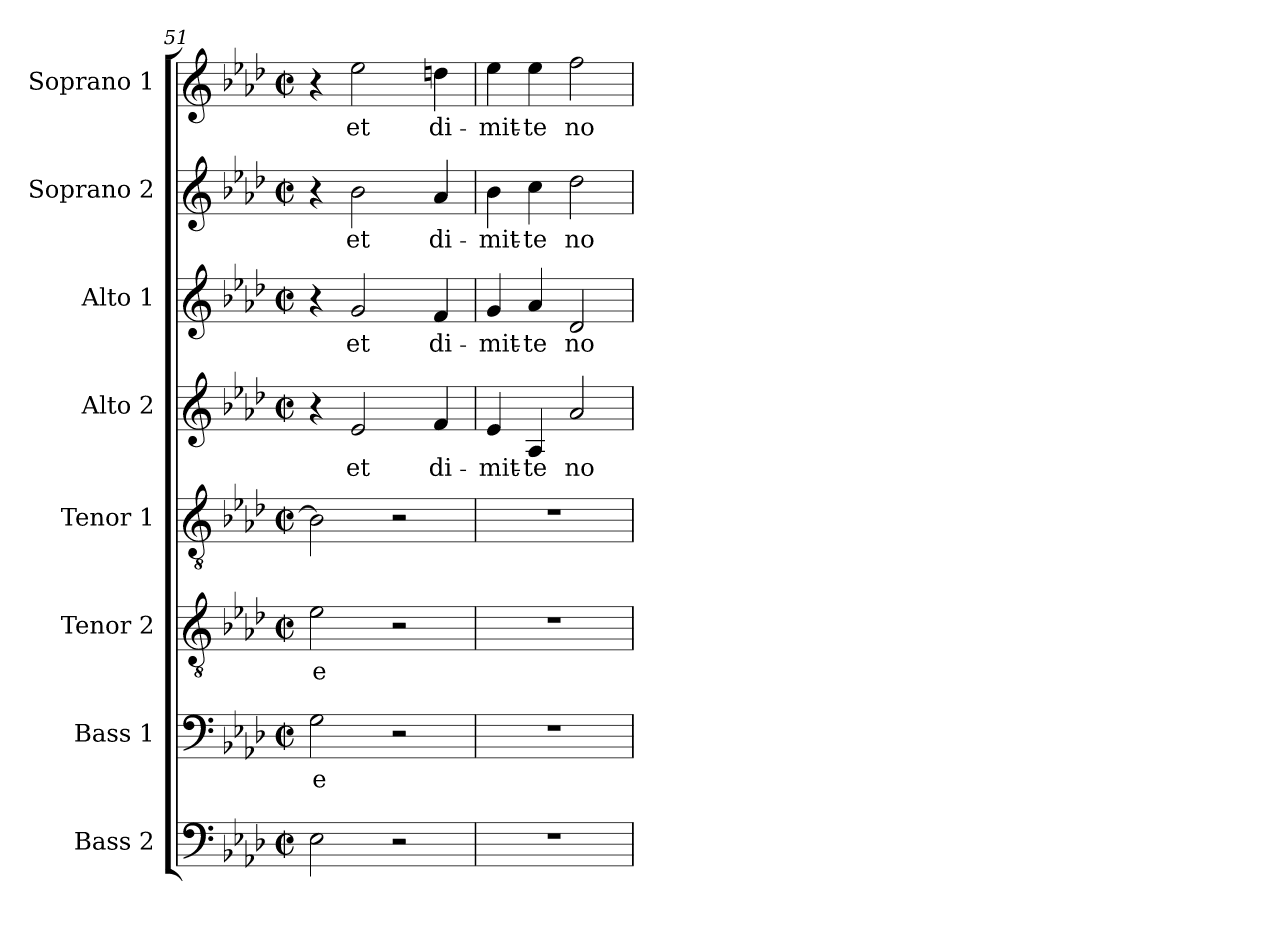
**kern	**kern	**text	**kern	**text	**kern	**kern	**text	**kern	**text	**kern	**text	**kern	**text
*part8	*part7	*part7	*part6	*part6	*part5	*part4	*part4	*part3	*part3	*part2	*part2	*part1	*part1
*staff8	*staff7	*staff7	*staff6	*staff6	*staff5	*staff4	*staff4	*staff3	*staff3	*staff2	*staff2	*staff1	*staff1
*I"Bass 2	*I"Bass 1	*	*I"Tenor 2	*	*I"Tenor 1	*I"Alto 2	*	*I"Alto 1	*	*I"Soprano 2	*	*I"Soprano 1	*
*I'B.2	*I'B.1	*	*I'T.2	*	*I'T.1	*I'A.2	*	*I'A.1	*	*I'S.2	*	*I'S.1	*
!!LO:PB:g=z
*clefF4	*clefF4	*	*clefGv2	*	*clefGv2	*clefG2	*	*clefG2	*	*clefG2	*	*clefG2	*
*	*	*	*ITrd7c12	*	*ITrd7c12	*	*	*	*	*	*	*	*
*k[b-e-a-d-]	*k[b-e-a-d-]	*	*k[b-e-a-d-]	*	*k[b-e-a-d-]	*k[b-e-a-d-]	*	*k[b-e-a-d-]	*	*k[b-e-a-d-]	*	*k[b-e-a-d-]	*
*A-:	*A-:	*	*A-:	*	*A-:	*A-:	*	*A-:	*	*A-:	*	*A-:	*
*M2/2	*M2/2	*	*M2/2	*	*M2/2	*M2/2	*	*M2/2	*	*M2/2	*	*M2/2	*
*met(c|)	*met(c|)	*	*met(c|)	*	*met(c|)	*met(c|)	*	*met(c|)	*	*met(c|)	*	*met(c|)	*
=51	=51	=51	=51	=51	=51	=51	=51	=51	=51	=51	=51	=51	=51
!	!	!LO:LY:b:color=#000000	!	!	!	!	!	!	!	!	!	!	!
!	!	!	!	!LO:LY:b:color=#000000	!	!	!	!	!	!	!	!	!
2E-i\	2Gi\	-e	2E-i\	-e	2BB-i\]	4r	.	4r	.	4r	.	4r	.
!	!	!	!	!	!	!	!LO:LY:b:color=#000000	!	!	!	!	!	!
!	!	!	!	!	!	!	!	!	!LO:LY:b:color=#000000	!	!	!	!
!	!	!	!	!	!	!	!	!	!	!	!LO:LY:b:color=#000000	!	!
!	!	!	!	!	!	!	!	!	!	!	!	!	!LO:LY:b:color=#000000
.	.	.	.	.	.	2e-i/	et	2gi/	et	2b-i\	et	2ee-i\	et
2r	2r	.	2r	.	2r	.	.	.	.	.	.	.	.
!	!	!	!	!	!	!	!LO:LY:b:color=#000000	!	!	!	!	!	!
!	!	!	!	!	!	!	!	!	!LO:LY:b:color=#000000	!	!	!	!
!	!	!	!	!	!	!	!	!	!	!	!LO:LY:b:color=#000000	!	!
!	!	!	!	!	!	!	!	!	!	!	!	!	!LO:LY:b:color=#000000
.	.	.	.	.	.	4fi/	di-	4fi/	di-	4a-i/	di-	4ddni\	di-
=52	=52	=52	=52	=52	=52	=52	=52	=52	=52	=52	=52	=52	=52
!	!	!	!	!	!	!	!LO:LY:b:color=#000000	!	!	!	!	!	!
!	!	!	!	!	!	!	!	!	!LO:LY:b:color=#000000	!	!	!	!
!	!	!	!	!	!	!	!	!	!	!	!LO:LY:b:color=#000000	!	!
!	!	!	!	!	!	!	!	!	!	!	!	!	!LO:LY:b:color=#000000
1r	1r	.	1r	.	1r	4e-i/	-mit-	4gi/	-mit-	4b-i\	-mit-	4ee-i\	-mit-
!	!	!	!	!	!	!	!LO:LY:b:color=#000000	!	!	!	!	!	!
!	!	!	!	!	!	!	!	!	!LO:LY:b:color=#000000	!	!	!	!
!	!	!	!	!	!	!	!	!	!	!	!LO:LY:b:color=#000000	!	!
!	!	!	!	!	!	!	!	!	!	!	!	!	!LO:LY:b:color=#000000
.	.	.	.	.	.	4A-i/	-te	4a-i/	-te	4cci\	-te	4ee-i\	-te
!	!	!	!	!	!	!	!LO:LY:b:color=#000000	!	!	!	!	!	!
!	!	!	!	!	!	!	!	!	!LO:LY:b:color=#000000	!	!	!	!
!	!	!	!	!	!	!	!	!	!	!	!LO:LY:b:color=#000000	!	!
!	!	!	!	!	!	!	!	!	!	!	!	!	!LO:LY:b:color=#000000
.	.	.	.	.	.	2a-i/	no-	2d-i/	no-	2dd-i\	no-	2ffi\	no-
=	=	=	=	=	=	=	=	=	=	=	=	=	=
*-	*-	*-	*-	*-	*-	*-	*-	*-	*-	*-	*-	*-	*-
